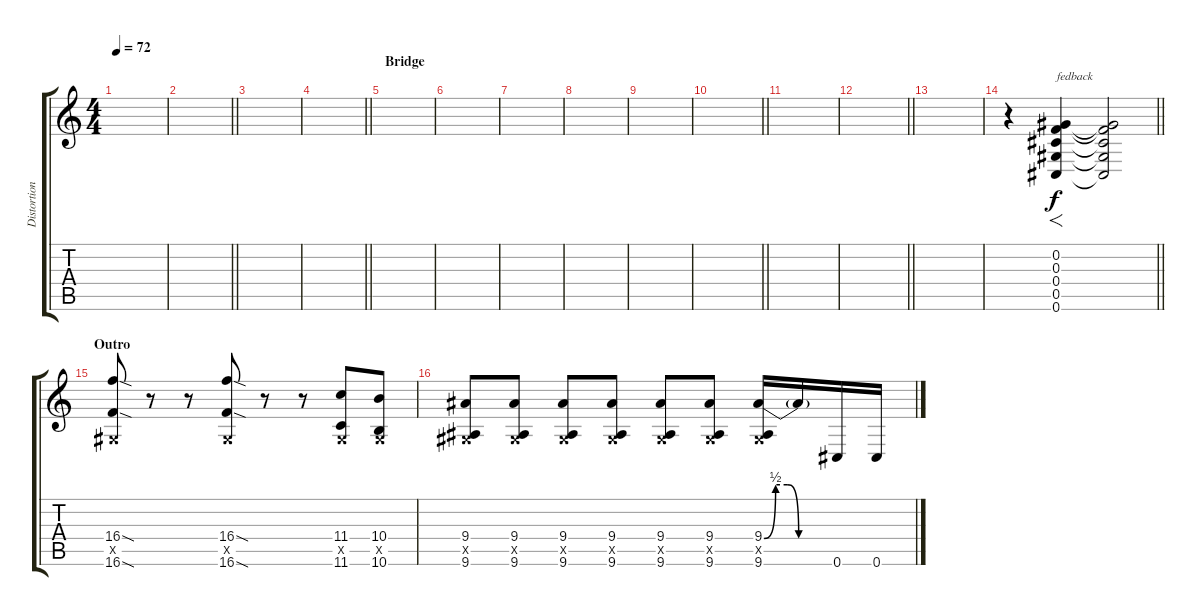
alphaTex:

\track ("Distortion Guitar 2" "Distortion") {instrument distortionguitar}
\staff {score tabs}
\tuning (Db4 Ab3 F3 Db3 Ab2 Db2) {hide}
\ts (4 4)
\tempo 72
\clef g2
\ks c
|
\barLineRight lightlight
|
|
\barLineRight lightlight
|
\section ("" "Bridge")
|
|
|
|
|
\barLineRight lightlight
|
|
\barLineRight lightlight
|
|
\barLineRight lightlight
r.4 (0.2 0.3 0.4 0.5 0.6).4{f txt "fedback"} (0.2{t} 0.3{t} 0.4{t} 0.5{t} 0.6{t}).2 |
\section ("" "Outro")
(16.4{sod} 0.5{x} 16.6{sod}).8 r.8 r.8 (16.4{sod} 0.5{x} 16.6{sod}).8 r.8 r.8 (11.4 0.5{x} 11.6).8 (10.4 0.5{x} 10.6).8 |
(9.4 0.5{x} 9.6).8 (9.4 0.5{x} 9.6).8 (9.4 0.5{x} 9.6).8 (9.4 0.5{x} 9.6).8 (9.4 0.5{x} 9.6).8 (9.4 0.5{x} 9.6).8 (9.4{be (custom 0 0 10 2 20 2 30 0 60 0)} 0.5{x} 9.6).16 9.4{t}.16 0.6.16 0.6.16
